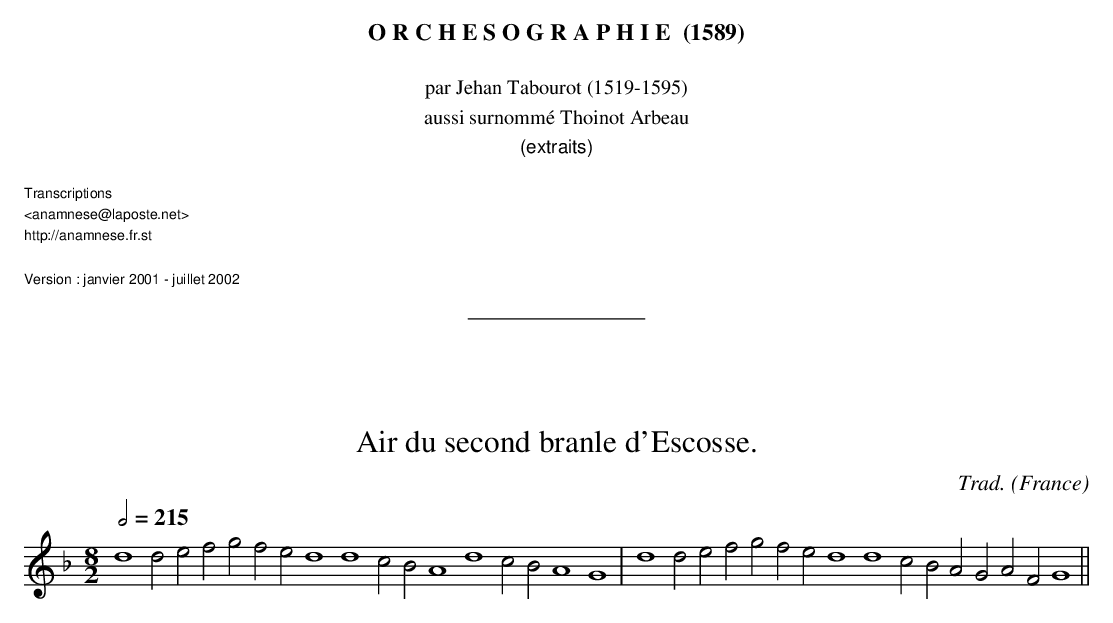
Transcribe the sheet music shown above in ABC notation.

X:1
T:Air du second branle d'Escosse.
C:Trad.
O:France
M:8/2
L:1/2
Q:1/2=215
K:F
d2defgfe d2d2cBA2 d2cBA2G2 | d2defgfe d2d2cBAG AFG2 ||
